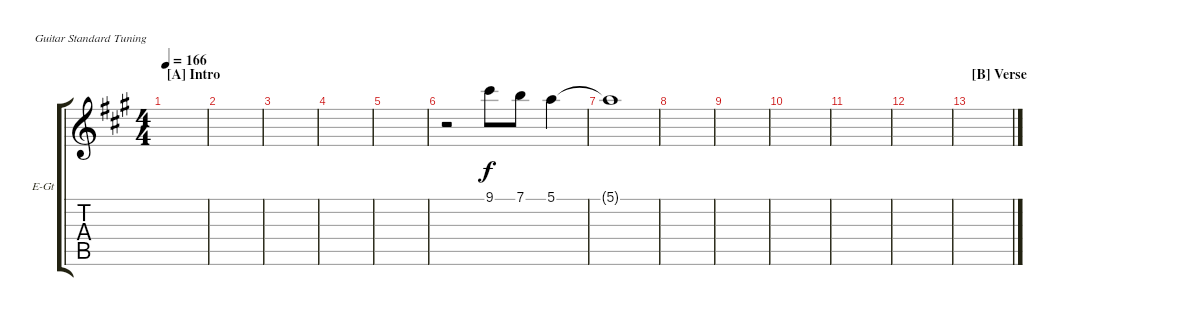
\defaultSystemsLayout 4
\bracketExtendMode groupsimilarinstruments
\firstSystemTrackNameOrientation horizontal
\otherSystemsTrackNameOrientation horizontal
\track ("Electric Guitar (solo)" "E-Gt") {instrument overdrivenguitar}
\staff {score tabs}
\tuning (E4 B3 G3 D3 A2 E2)
\ts (4 4)
\section ("A" "Intro")
\tempo 166
\clef g2
\scale
0.487395
\ks a
|
\scale
0.256303 |
\scale
0.256303 |
\scale
0.333333 |
\scale
0.333333 |
\scale
0.333333 r.2 9.1.8 7.1.8 5.1.4 |
\scale
0.333333 5.1{t}.1 |
\scale
0.333333 |
\scale
0.333333 |
\scale
0.333333 |
\scale
0.333333 |
\scale
0.333333 |
\section ("B" "Verse")
\scale
0.333333 |
\scale
0.333333 |
\scale
0.333333 |
\scale
0.333333
